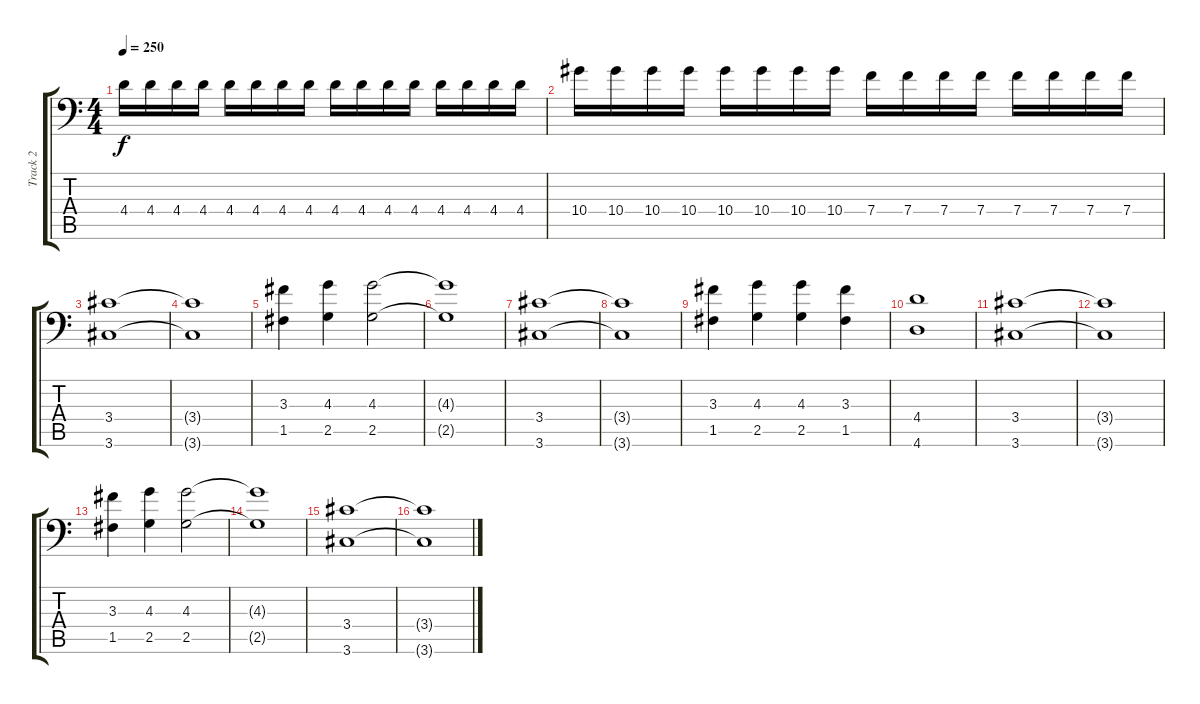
\track ("Track 2" "Track 2") {instrument distortionguitar}
\staff {score tabs}
\tuning (C4 G3 Eb3 Bb2 F2 Bb1) {hide}
\ts (4 4)
\tempo 250
\clef f4
\ks c
4.4.16{dy f} 4.4.16 4.4.16 4.4.16 4.4.16 4.4.16 4.4.16 4.4.16 4.4.16 4.4.16 4.4.16 4.4.16 4.4.16 4.4.16 4.4.16 4.4.16 |
10.4.16 10.4.16 10.4.16 10.4.16 10.4.16 10.4.16 10.4.16 10.4.16 7.4.16 7.4.16 7.4.16 7.4.16 7.4.16 7.4.16 7.4.16 7.4.16 |
(3.4 3.6).1 |
(3.4{t} 3.6{t}).1 |
(3.3 1.5).4 (4.3 2.5).4 (4.3 2.5).2 |
(4.3{t} 2.5{t}).1 |
(3.4 3.6).1 |
(3.4{t} 3.6{t}).1 |
(3.3 1.5).4 (4.3 2.5).4 (4.3 2.5).4 (3.3 1.5).4 |
(4.4 4.6).1 |
(3.4 3.6).1 |
(3.4{t} 3.6{t}).1 |
(3.3 1.5).4 (4.3 2.5).4 (4.3 2.5).2 |
(4.3{t} 2.5{t}).1 |
(3.4 3.6).1 |
(3.4{t} 3.6{t}).1
